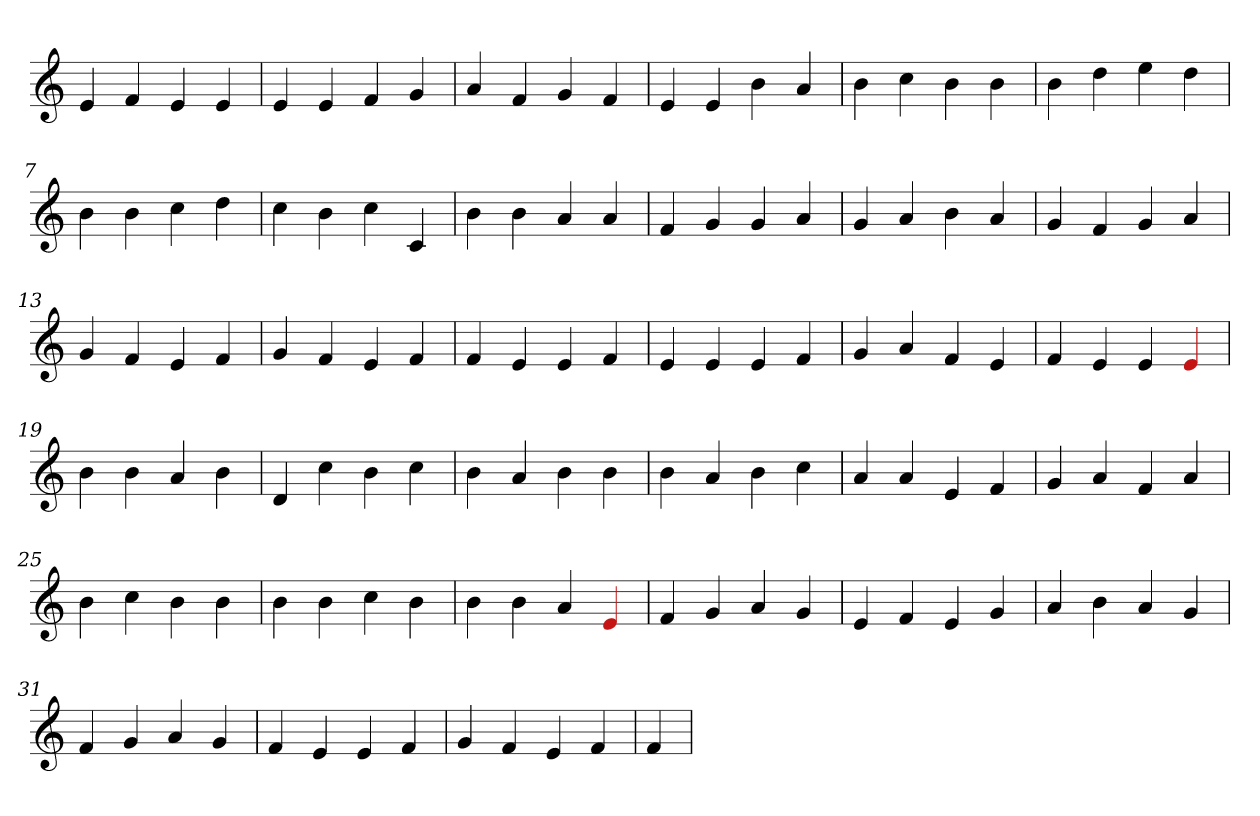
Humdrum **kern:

**kern
*part1
*staff1
*clefG2
=1
4e
4f
4e
4e
=2
4e
4e
4f
4g
=3
4a
4f
4g
4f
=4
4e
4e
4b
4a
=5
4b
4cc
4b
4b
=6
4b
4dd
4ee
4dd
=7
4b
4b
4cc
4dd
=8
4cc
4b
4cc
4c
=9
4b
4b
4a
4a
=10
4f
4g
4g
4a
=11
4g
4a
4b
4a
=12
4g
4f
4g
4a
=13
4g
4f
4e
4f
=14
4g
4f
4e
4f
=15
4f
4e
4e
4f
=16
4e
4e
4e
4f
=17
4g
4a
4f
4e
=18
4f
4e
4e
4Re
=19
4b
4b
4a
4b
=20
4d
4cc
4b
4cc
=21
4b
4a
4b
4b
=22
4b
4a
4b
4cc
=23
4a
4a
4e
4f
=24
4g
4a
4f
4a
=25
4b
4cc
4b
4b
=26
4b
4b
4cc
4b
=27
4b
4b
4a
4Re
=28
4f
4g
4a
4g
=29
4e
4f
4e
4g
=30
4a
4b
4a
4g
=31
4f
4g
4a
4g
=32
4f
4e
4e
4f
=33
4g
4f
4e
4f
=34
4f
=
*-
